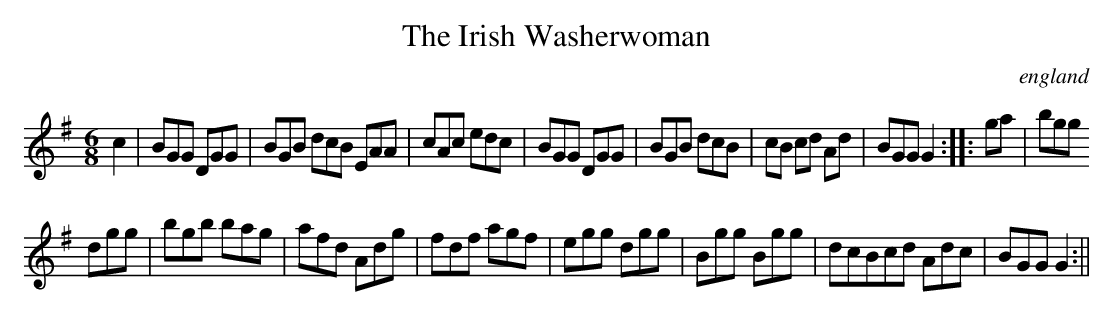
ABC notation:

X:1
T:The Irish Washerwoman
O:england
M:6/8
L:1/8
K:G major
c2|BGG DGG|BGB dcB EAA|cAc edc|BGG DGG|BGB dcB|cB cd Ad|BGGG2:||:ga|bgg
dgg|bgb bag|afd Adg|fdf agf|egg dgg|Bgg Bgg| dcBcd Adc|BGG G2:||
